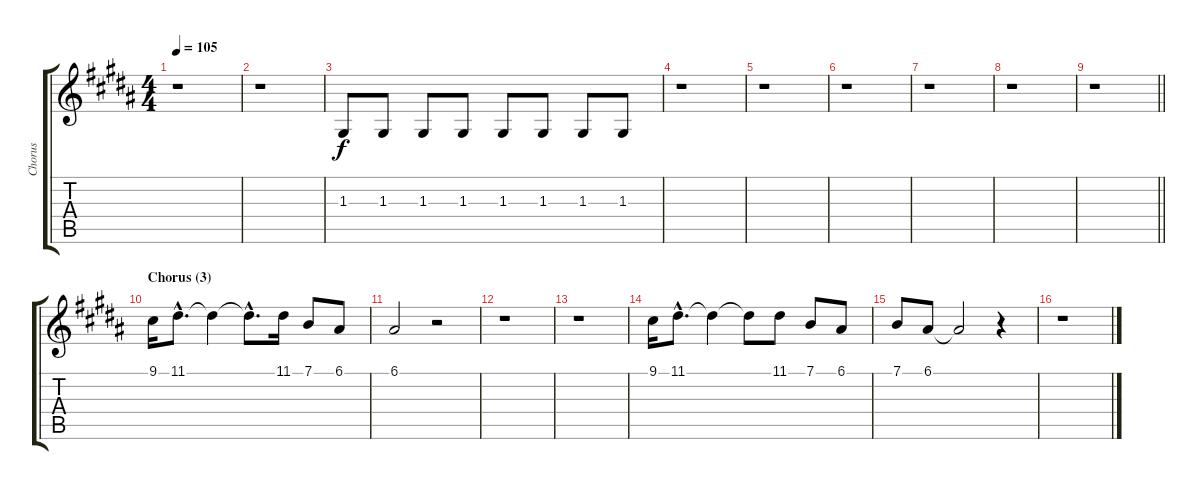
\track ("Chorus" "Chorus") {instrument sopranosax}
\staff {score tabs}
\tuning (E4 B3 G3 D3 A2 E2) {hide}
\ts (4 4)
\tempo 105
\clef g2
\ks g#minor
r.1{dy f} |
r.1 |
1.3.8 1.3.8 1.3.8 1.3.8 1.3.8 1.3.8 1.3.8 1.3.8 |
r.1 |
r.1 |
r.1 |
r.1 |
r.1 |
\barLineRight lightlight
r.1 |
\section ("" "Chorus (3)")
9.1.16 11.1{hac}.8{d} 11.1{t}.4 11.1{hac t}.8{d} 11.1.16 7.1.8 6.1.8 |
6.1.2 r.2 |
r.1 |
r.1 |
9.1.16 11.1{hac}.8{d} 11.1{t}.4 11.1{t}.8 11.1.8 7.1.8 6.1.8 |
7.1.8 6.1.8 6.1{t}.2 r.4 |
r.1
